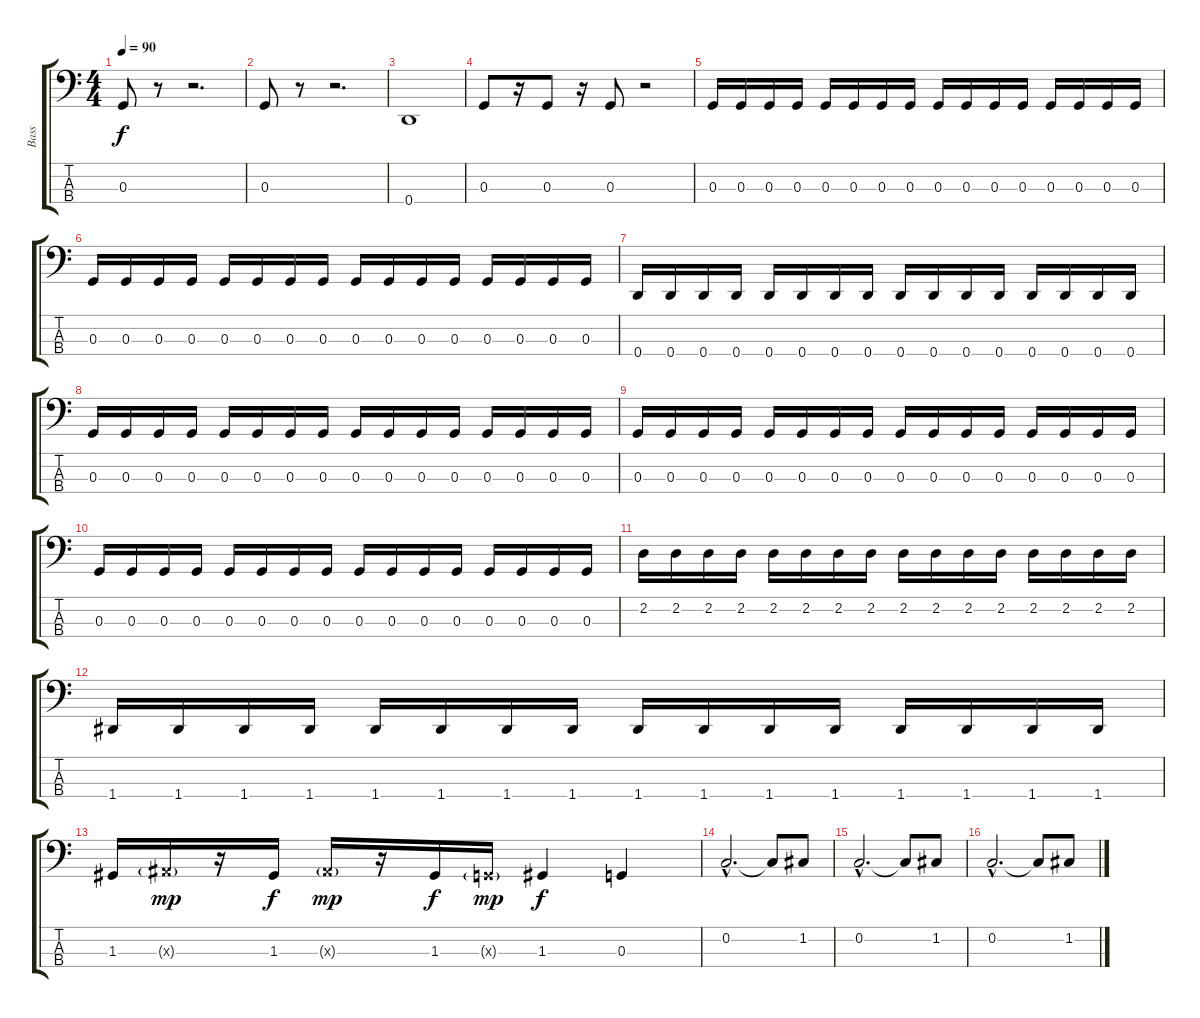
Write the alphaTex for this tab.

\track ("Bass" "Bass") {instrument electricbasspick}
\staff {score tabs}
\tuning (F2 C2 G1 D1) {hide}
\ts (4 4)
\tempo 90
\clef f4
\ks c
0.3.8{dy f instrument electricbasspick} r.8 r.2{d} |
0.3.8 r.8 r.2{d} |
0.4.1 |
0.3.8 r.16 0.3.8 r.16 0.3.8 r.2 |
0.3.16 0.3.16 0.3.16 0.3.16 0.3.16 0.3.16 0.3.16 0.3.16 0.3.16 0.3.16 0.3.16 0.3.16 0.3.16 0.3.16 0.3.16 0.3.16 |
0.3.16 0.3.16 0.3.16 0.3.16 0.3.16 0.3.16 0.3.16 0.3.16 0.3.16 0.3.16 0.3.16 0.3.16 0.3.16 0.3.16 0.3.16 0.3.16 |
0.4.16 0.4.16 0.4.16 0.4.16 0.4.16 0.4.16 0.4.16 0.4.16 0.4.16 0.4.16 0.4.16 0.4.16 0.4.16 0.4.16 0.4.16 0.4.16 |
0.3.16 0.3.16 0.3.16 0.3.16 0.3.16 0.3.16 0.3.16 0.3.16 0.3.16 0.3.16 0.3.16 0.3.16 0.3.16 0.3.16 0.3.16 0.3.16 |
0.3.16 0.3.16 0.3.16 0.3.16 0.3.16 0.3.16 0.3.16 0.3.16 0.3.16 0.3.16 0.3.16 0.3.16 0.3.16 0.3.16 0.3.16 0.3.16 |
0.3.16 0.3.16 0.3.16 0.3.16 0.3.16 0.3.16 0.3.16 0.3.16 0.3.16 0.3.16 0.3.16 0.3.16 0.3.16 0.3.16 0.3.16 0.3.16 |
2.2.16 2.2.16 2.2.16 2.2.16 2.2.16 2.2.16 2.2.16 2.2.16 2.2.16 2.2.16 2.2.16 2.2.16 2.2.16 2.2.16 2.2.16 2.2.16 |
1.4.16 1.4.16 1.4.16 1.4.16 1.4.16 1.4.16 1.4.16 1.4.16 1.4.16 1.4.16 1.4.16 1.4.16 1.4.16 1.4.16 1.4.16 1.4.16 |
1.3.16 3.3{g x}.16{dy mp} r.16 1.3.16{dy f} 3.3{g x}.16{dy mp} r.16 1.3.16{dy f} 0.3{g x}.16{dy mp} 1.3.4{dy f} 0.3.4 |
0.2{hac}.2{d} 0.2{t}.8 1.2.8 |
0.2{hac}.2{d} 0.2{t}.8 1.2.8 |
0.2{hac}.2{d} 0.2{t}.8 1.2.8
